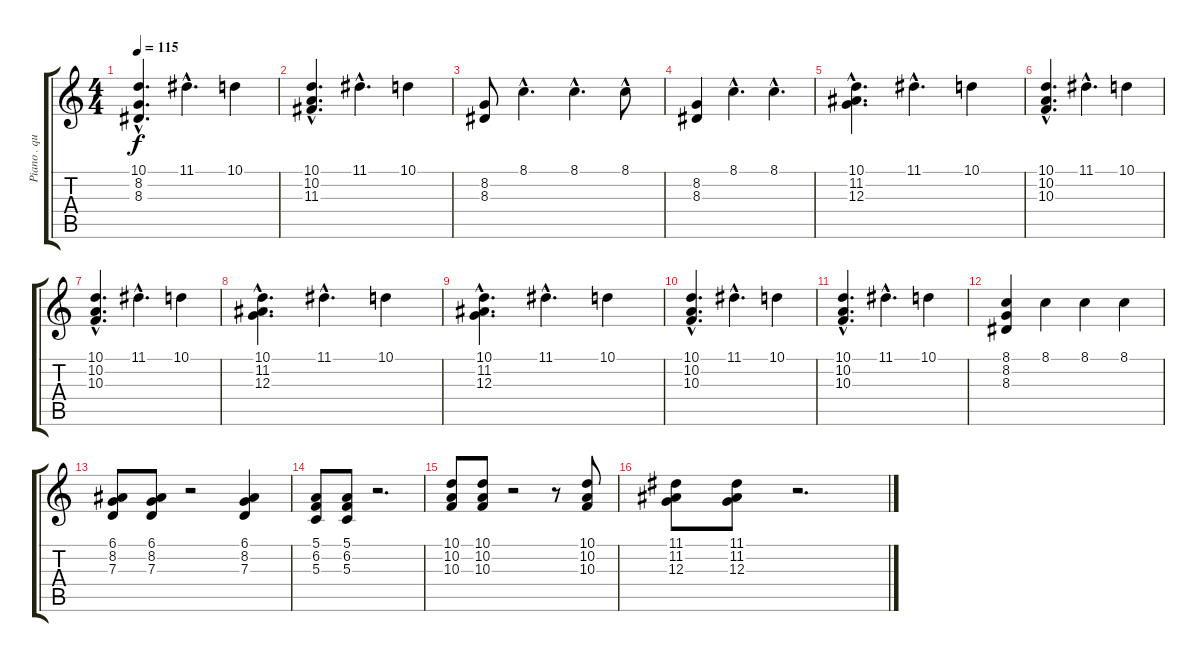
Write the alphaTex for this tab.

\track ("Piano . queue" "Piano . qu") {instrument acousticgrandpiano}
\staff {score tabs}
\tuning (E4 B3 G3 D3 A2 E2) {hide}
\ts (4 4)
\tempo 115
\clef g2
\ks c
(10.1{hac} 8.2 8.3).4{d dy f} 11.1{hac}.4{d} 10.1.4 |
(10.1{hac} 10.2 11.3).4{d} 11.1{hac}.4{d} 10.1.4 |
(8.2 8.3).8 8.1{hac}.4{d} 8.1{hac}.4{d} 8.1{hac}.8 |
(8.2 8.3).4 8.1{hac}.4{d} 8.1{hac}.4{d} |
(10.1{hac} 11.2 12.3).4{d} 11.1{hac}.4{d} 10.1.4 |
(10.1{hac} 10.2 10.3).4{d} 11.1{hac}.4{d} 10.1.4 |
(10.1{hac} 10.2 10.3).4{d} 11.1{hac}.4{d} 10.1.4 |
(10.1{hac} 11.2 12.3).4{d} 11.1{hac}.4{d} 10.1.4 |
(10.1{hac} 11.2 12.3).4{d} 11.1{hac}.4{d} 10.1.4 |
(10.1{hac} 10.2 10.3).4{d} 11.1{hac}.4{d} 10.1.4 |
(10.1{hac} 10.2 10.3).4{d} 11.1{hac}.4{d} 10.1.4 |
(8.1 8.2 8.3).4 8.1.4 8.1.4 8.1.4 |
(6.1 8.2 7.3).8 (6.1 8.2 7.3).8 r.2 (6.1 8.2 7.3).4 |
(5.1 6.2 5.3).8 (5.1 6.2 5.3).8 r.2{d} |
(10.1 10.2 10.3).8 (10.1 10.2 10.3).8 r.2 r.8 (10.1 10.2 10.3).8 |
(11.1 11.2 12.3).8 (11.1 11.2 12.3).8 r.2{d}
